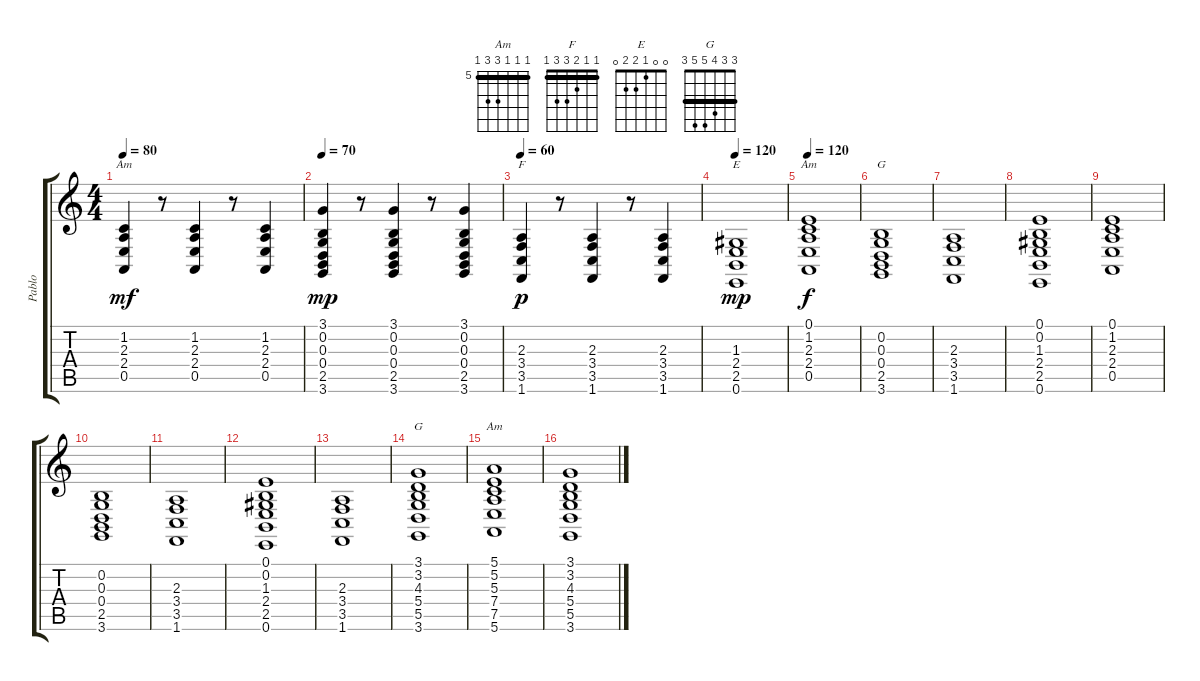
\track ("Pablo" "Pablo") {instrument acousticgrandpiano}
\staff {score tabs}
\tuning (E4 B3 G3 D3 A2 E2) {hide}
\chord ("Am" 0 1 2 2 0 0)
\chord ("F" 1 1 2 3 3 1) {barre 1}
\chord ("E" 0 0 1 2 2 0)
\chord ("Am" 0 1 2 2 0 x)
\chord ("G" 3 0 0 0 2 3)
\chord ("G" 3 3 4 5 5 3) {barre 3}
\chord ("Am" 5 5 5 7 7 5) {firstfret 5 barre 5}
\ts (4 4)
\tempo 80
\clef g2
\ks c
(1.2 2.3 2.4 0.5).4{ch "Am" dy mf} r.8 (1.2 2.3 2.4 0.5).4 r.8 (1.2 2.3 2.4 0.5).4 |
\tempo 70
(3.1 0.2 0.3 0.4 2.5 3.6).4{dy mp} r.8 (3.1 0.2 0.3 0.4 2.5 3.6).4 r.8 (3.1 0.2 0.3 0.4 2.5 3.6).4 |
\tempo 60
(2.3 3.4 3.5 1.6).4{ch "F" dy p} r.8 (2.3 3.4 3.5 1.6).4 r.8 (2.3 3.4 3.5 1.6).4 |
\tempo 120
(1.3 2.4 2.5 0.6).1{ch "E" dy mp} |
\tempo 120
(0.1 1.2 2.3 2.4 0.5).1{ch "Am" dy f} |
(0.2 0.3 0.4 2.5 3.6).1{ch "G"} |
(2.3 3.4 3.5 1.6).1 |
(0.1 0.2 1.3 2.4 2.5 0.6).1 |
(0.1 1.2 2.3 2.4 0.5).1 |
(0.2 0.3 0.4 2.5 3.6).1 |
(2.3 3.4 3.5 1.6).1 |
(0.1 0.2 1.3 2.4 2.5 0.6).1 |
(2.3 3.4 3.5 1.6).1 |
(3.1 3.2 4.3 5.4 5.5 3.6).1{ch "G"} |
(5.1 5.2 5.3 7.4 7.5 5.6).1{ch "Am"} |
(3.1 3.2 4.3 5.4 5.5 3.6).1
